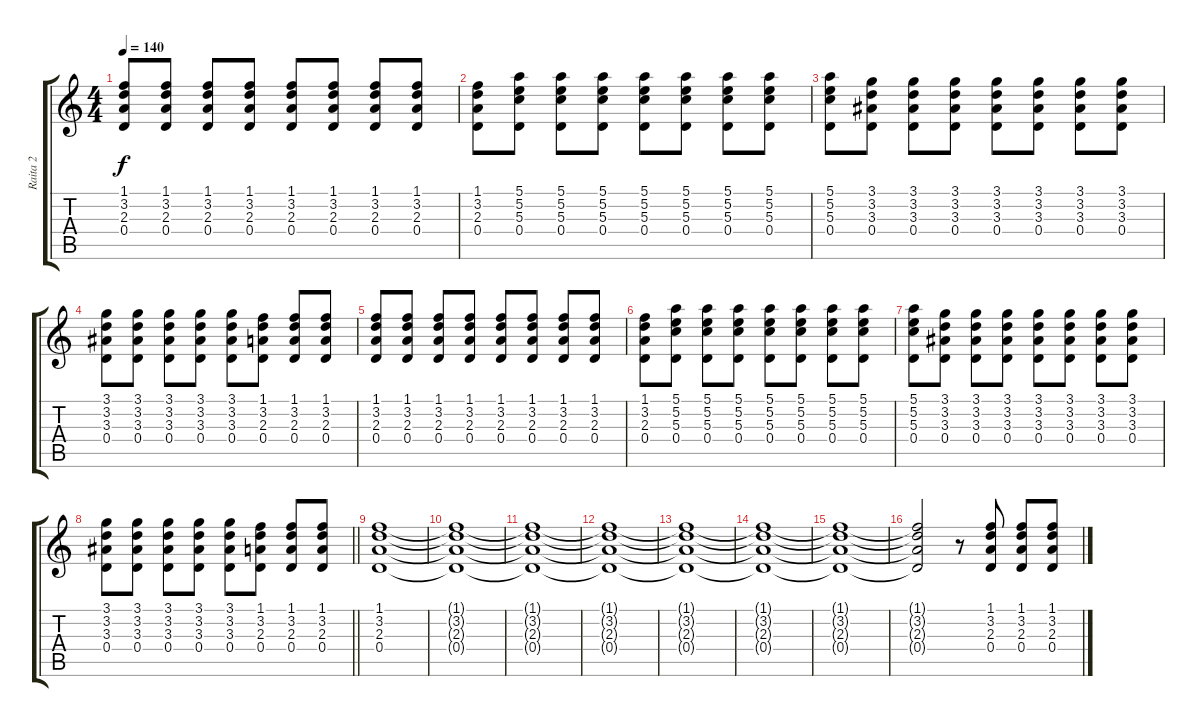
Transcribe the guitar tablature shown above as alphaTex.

\track ("Raita 2" "Raita 2") {instrument distortionguitar}
\staff {score tabs}
\tuning (E4 B3 G3 D3 A2 E2) {hide}
\ts (4 4)
\tempo 140
\clef g2
\ks c
(1.1 3.2 2.3 0.4).8{dy f} (1.1 3.2 2.3 0.4).8 (1.1 3.2 2.3 0.4).8 (1.1 3.2 2.3 0.4).8 (1.1 3.2 2.3 0.4).8 (1.1 3.2 2.3 0.4).8 (1.1 3.2 2.3 0.4).8 (1.1 3.2 2.3 0.4).8 |
(1.1 3.2 2.3 0.4).8 (5.1 5.2 5.3 0.4).8 (5.1 5.2 5.3 0.4).8 (5.1 5.2 5.3 0.4).8 (5.1 5.2 5.3 0.4).8 (5.1 5.2 5.3 0.4).8 (5.1 5.2 5.3 0.4).8 (5.1 5.2 5.3 0.4).8 |
(5.1 5.2 5.3 0.4).8 (3.1 3.2 3.3 0.4).8 (3.1 3.2 3.3 0.4).8 (3.1 3.2 3.3 0.4).8 (3.1 3.2 3.3 0.4).8 (3.1 3.2 3.3 0.4).8 (3.1 3.2 3.3 0.4).8 (3.1 3.2 3.3 0.4).8 |
(3.1 3.2 3.3 0.4).8 (3.1 3.2 3.3 0.4).8 (3.1 3.2 3.3 0.4).8 (3.1 3.2 3.3 0.4).8 (3.1 3.2 3.3 0.4).8 (1.1 3.2 2.3 0.4).8 (1.1 3.2 2.3 0.4).8 (1.1 3.2 2.3 0.4).8 |
(1.1 3.2 2.3 0.4).8 (1.1 3.2 2.3 0.4).8 (1.1 3.2 2.3 0.4).8 (1.1 3.2 2.3 0.4).8 (1.1 3.2 2.3 0.4).8 (1.1 3.2 2.3 0.4).8 (1.1 3.2 2.3 0.4).8 (1.1 3.2 2.3 0.4).8 |
(1.1 3.2 2.3 0.4).8 (5.1 5.2 5.3 0.4).8 (5.1 5.2 5.3 0.4).8 (5.1 5.2 5.3 0.4).8 (5.1 5.2 5.3 0.4).8 (5.1 5.2 5.3 0.4).8 (5.1 5.2 5.3 0.4).8 (5.1 5.2 5.3 0.4).8 |
(5.1 5.2 5.3 0.4).8 (3.1 3.2 3.3 0.4).8 (3.1 3.2 3.3 0.4).8 (3.1 3.2 3.3 0.4).8 (3.1 3.2 3.3 0.4).8 (3.1 3.2 3.3 0.4).8 (3.1 3.2 3.3 0.4).8 (3.1 3.2 3.3 0.4).8 |
\barLineRight lightlight
(3.1 3.2 3.3 0.4).8 (3.1 3.2 3.3 0.4).8 (3.1 3.2 3.3 0.4).8 (3.1 3.2 3.3 0.4).8 (3.1 3.2 3.3 0.4).8 (1.1 3.2 2.3 0.4).8 (1.1 3.2 2.3 0.4).8 (1.1 3.2 2.3 0.4).8 |
(1.1 3.2 2.3 0.4).1 |
(1.1{t} 3.2{t} 2.3{t} 0.4{t}).1 |
(1.1{t} 3.2{t} 2.3{t} 0.4{t}).1{volume 3} |
(1.1{t} 3.2{t} 2.3{t} 0.4{t}).1 |
(1.1{t} 3.2{t} 2.3{t} 0.4{t}).1 |
(1.1{t} 3.2{t} 2.3{t} 0.4{t}).1 |
(1.1{t} 3.2{t} 2.3{t} 0.4{t}).1 |
(1.1{t} 3.2{t} 2.3{t} 0.4{t}).2 r.8{volume 13} (1.1 3.2 2.3 0.4).8 (1.1 3.2 2.3 0.4).8 (1.1 3.2 2.3 0.4).8
